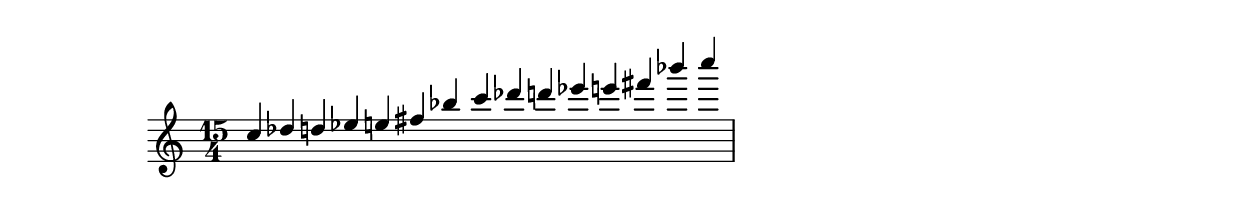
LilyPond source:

\version "2.18.2" \score { \new Staff << \new Voice { \set midiInstrument = #"piano" \voiceOne
 \key c \major \time 15/4
\override Voice.TextScript.font-size = #-4
 { c'' des'' d'' ees'' e'' fis'' bes'' c''' des''' d''' ees''' e''' fis''' bes''' c''''  } 
 } >> \layout { } \midi { \context { \Staff \remove "Staff_performer" }
\context { \Voice \consists "Staff_performer" } \tempo 2 = 60 } }
\paper{oddHeaderMarkup = ##f oddFooterMarkup = ##f}
